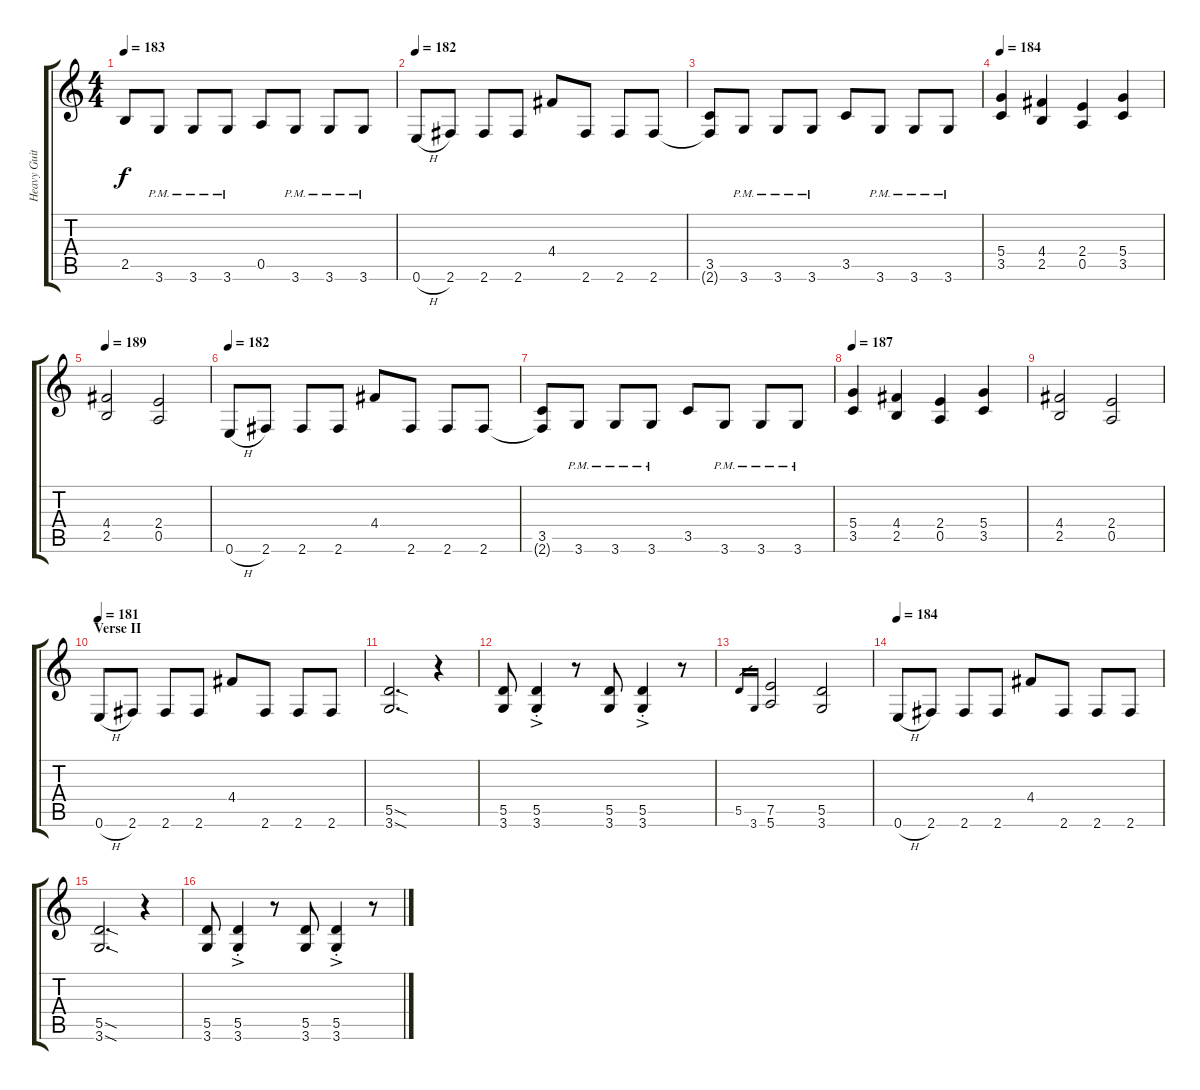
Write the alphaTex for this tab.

\track ("Heavy Guitar Left Channel" "Heavy Guit") {instrument distortionguitar}
\staff {score tabs}
\tuning (E4 B3 G3 D3 A2 E2) {hide}
\ts (4 4)
\tempo 183
\clef g2
\ks c
2.5.8{dy f} 3.6{pm}.8 3.6{pm}.8 3.6{pm}.8 0.5.8 3.6{pm}.8 3.6{pm}.8 3.6{pm}.8 |
\tempo 182
0.6{h}.8 2.6.8 2.6.8 2.6.8 4.4.8 2.6.8 2.6.8 2.6.8 |
(3.5 2.6{t}).8 3.6{pm}.8 3.6{pm}.8 3.6{pm}.8 3.5.8 3.6{pm}.8 3.6{pm}.8 3.6{pm}.8 |
\tempo 184
(5.4 3.5).4 (4.4 2.5).4 (2.4 0.5).4 (5.4 3.5).4 |
\tempo 189
(4.4 2.5).2 (2.4 0.5).2 |
\tempo 182
0.6{h}.8 2.6.8 2.6.8 2.6.8 4.4.8 2.6.8 2.6.8 2.6.8 |
(3.5 2.6{t}).8 3.6{pm}.8 3.6{pm}.8 3.6{pm}.8 3.5.8 3.6{pm}.8 3.6{pm}.8 3.6{pm}.8 |
\tempo 187
(5.4 3.5).4 (4.4 2.5).4 (2.4 0.5).4 (5.4 3.5).4 |
(4.4 2.5).2 (2.4 0.5).2 |
\section ("" "Verse II")
\tempo 181
0.6{h}.8 2.6.8 2.6.8 2.6.8 4.4.8 2.6.8 2.6.8 2.6.8 |
(5.5{sod} 3.6{sod}).2{d} r.4 |
(5.5 3.6).8 (5.5{ac st} 3.6{ac st}).4 r.8 (5.5 3.6).8 (5.5{ac st} 3.6{ac st}).4 r.8 |
5.5.16{gr} 3.6.16{gr} (7.5 5.6).2 (5.5 3.6).2 |
\tempo 184
0.6{h}.8 2.6.8 2.6.8 2.6.8 4.4.8 2.6.8 2.6.8 2.6.8 |
(5.5{sod} 3.6{sod}).2{d} r.4 |
(5.5 3.6).8 (5.5{ac st} 3.6{ac st}).4 r.8 (5.5 3.6).8 (5.5{ac st} 3.6{ac st}).4 r.8
